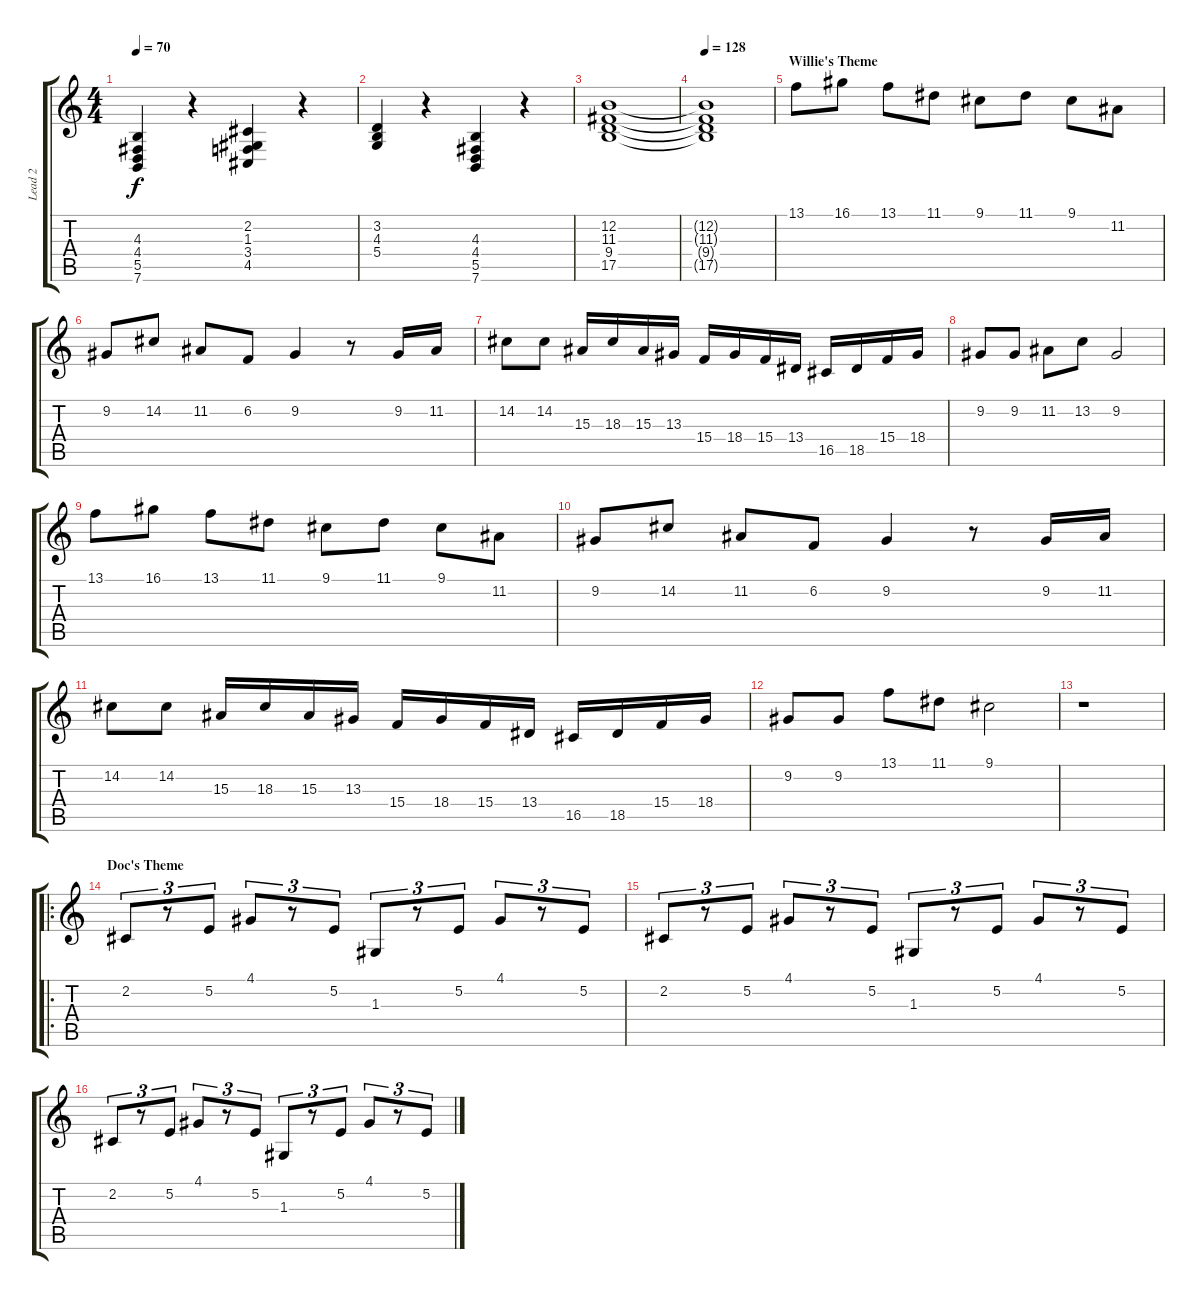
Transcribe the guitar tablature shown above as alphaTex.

\track ("Lead 2" "Lead 2") {instrument clavinet}
\staff {score tabs}
\tuning (E4 B3 G3 D3 A2 E2) {hide}
\ts (4 4)
\tempo 70
\clef g2
\ks c
(4.3 4.4 5.5 7.6).4{dy f} r.4 (2.2 1.3 3.4 4.5).4 r.4 |
(3.2 4.3 5.4).4 r.4 (4.3 4.4 5.5 7.6).4 r.4 |
(12.2 11.3 9.4 17.5).1 |
\tempo 128
(12.2{t} 11.3{t} 9.4{t} 17.5{t}).1 |
\section ("" "Willie's Theme")
13.1.8 16.1.8 13.1.8 11.1.8 9.1.8 11.1.8 9.1.8 11.2.8 |
9.2.8 14.2.8 11.2.8 6.2.8 9.2.4 r.8 9.2.16 11.2.16 |
14.2.8 14.2.8 15.3.16 18.3.16 15.3.16 13.3.16 15.4.16 18.4.16 15.4.16 13.4.16 16.5.16 18.5.16 15.4.16 18.4.16 |
9.2.8 9.2.8 11.2.8 13.2.8 9.2.2 |
13.1.8 16.1.8 13.1.8 11.1.8 9.1.8 11.1.8 9.1.8 11.2.8 |
9.2.8 14.2.8 11.2.8 6.2.8 9.2.4 r.8 9.2.16 11.2.16 |
14.2.8 14.2.8 15.3.16 18.3.16 15.3.16 13.3.16 15.4.16 18.4.16 15.4.16 13.4.16 16.5.16 18.5.16 15.4.16 18.4.16 |
9.2.8 9.2.8 13.1.8 11.1.8 9.1.2 |
r.1 |
\ro
\section ("" "Doc's Theme")
2.2.8{tu (3 2) instrument clavinet} r.8{tu (3 2)} 5.2.8{tu (3 2)} 4.1.8{tu (3 2)} r.8{tu (3 2)} 5.2.8{tu (3 2)} 1.3.8{tu (3 2)} r.8{tu (3 2)} 5.2.8{tu (3 2)} 4.1.8{tu (3 2)} r.8{tu (3 2)} 5.2.8{tu (3 2)} |
2.2.8{tu (3 2)} r.8{tu (3 2)} 5.2.8{tu (3 2)} 4.1.8{tu (3 2)} r.8{tu (3 2)} 5.2.8{tu (3 2)} 1.3.8{tu (3 2)} r.8{tu (3 2)} 5.2.8{tu (3 2)} 4.1.8{tu (3 2)} r.8{tu (3 2)} 5.2.8{tu (3 2)} |
2.2.8{tu (3 2)} r.8{tu (3 2)} 5.2.8{tu (3 2)} 4.1.8{tu (3 2)} r.8{tu (3 2)} 5.2.8{tu (3 2)} 1.3.8{tu (3 2)} r.8{tu (3 2)} 5.2.8{tu (3 2)} 4.1.8{tu (3 2)} r.8{tu (3 2)} 5.2.8{tu (3 2)}
